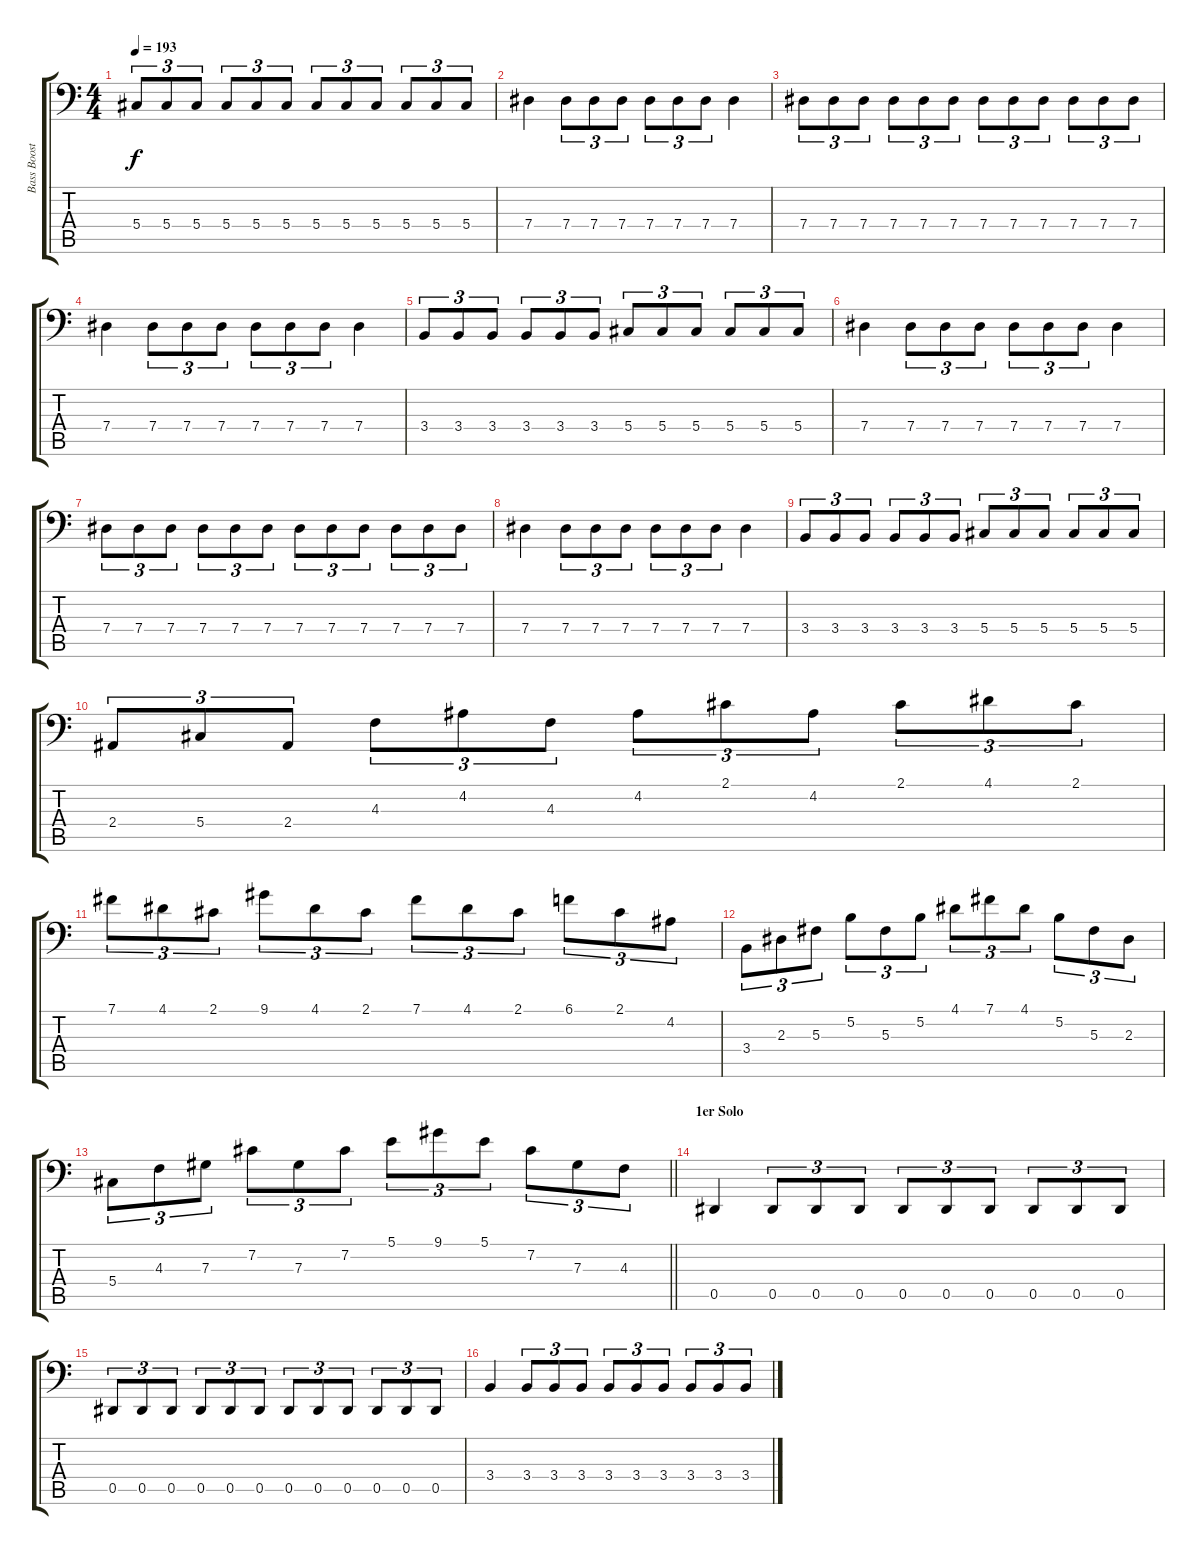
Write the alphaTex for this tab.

\track ("Bass Boost" "Bass Boost") {instrument slapbass1}
\staff {score tabs}
\tuning (B2 Gb2 Db2 Ab1 Eb1 Bb0) {hide}
\ts (4 4)
\tempo 193
\clef f4
\ks c
5.4.8{tu (3 2) dy f} 5.4.8{tu (3 2)} 5.4.8{tu (3 2)} 5.4.8{tu (3 2)} 5.4.8{tu (3 2)} 5.4.8{tu (3 2)} 5.4.8{tu (3 2)} 5.4.8{tu (3 2)} 5.4.8{tu (3 2)} 5.4.8{tu (3 2)} 5.4.8{tu (3 2)} 5.4.8{tu (3 2)} |
7.4.4 7.4.8{tu (3 2)} 7.4.8{tu (3 2)} 7.4.8{tu (3 2)} 7.4.8{tu (3 2)} 7.4.8{tu (3 2)} 7.4.8{tu (3 2)} 7.4.4 |
7.4.8{tu (3 2)} 7.4.8{tu (3 2)} 7.4.8{tu (3 2)} 7.4.8{tu (3 2)} 7.4.8{tu (3 2)} 7.4.8{tu (3 2)} 7.4.8{tu (3 2)} 7.4.8{tu (3 2)} 7.4.8{tu (3 2)} 7.4.8{tu (3 2)} 7.4.8{tu (3 2)} 7.4.8{tu (3 2)} |
7.4.4 7.4.8{tu (3 2)} 7.4.8{tu (3 2)} 7.4.8{tu (3 2)} 7.4.8{tu (3 2)} 7.4.8{tu (3 2)} 7.4.8{tu (3 2)} 7.4.4 |
3.4.8{tu (3 2)} 3.4.8{tu (3 2)} 3.4.8{tu (3 2)} 3.4.8{tu (3 2)} 3.4.8{tu (3 2)} 3.4.8{tu (3 2)} 5.4.8{tu (3 2)} 5.4.8{tu (3 2)} 5.4.8{tu (3 2)} 5.4.8{tu (3 2)} 5.4.8{tu (3 2)} 5.4.8{tu (3 2)} |
7.4.4 7.4.8{tu (3 2)} 7.4.8{tu (3 2)} 7.4.8{tu (3 2)} 7.4.8{tu (3 2)} 7.4.8{tu (3 2)} 7.4.8{tu (3 2)} 7.4.4 |
7.4.8{tu (3 2)} 7.4.8{tu (3 2)} 7.4.8{tu (3 2)} 7.4.8{tu (3 2)} 7.4.8{tu (3 2)} 7.4.8{tu (3 2)} 7.4.8{tu (3 2)} 7.4.8{tu (3 2)} 7.4.8{tu (3 2)} 7.4.8{tu (3 2)} 7.4.8{tu (3 2)} 7.4.8{tu (3 2)} |
7.4.4 7.4.8{tu (3 2)} 7.4.8{tu (3 2)} 7.4.8{tu (3 2)} 7.4.8{tu (3 2)} 7.4.8{tu (3 2)} 7.4.8{tu (3 2)} 7.4.4 |
3.4.8{tu (3 2)} 3.4.8{tu (3 2)} 3.4.8{tu (3 2)} 3.4.8{tu (3 2)} 3.4.8{tu (3 2)} 3.4.8{tu (3 2)} 5.4.8{tu (3 2)} 5.4.8{tu (3 2)} 5.4.8{tu (3 2)} 5.4.8{tu (3 2)} 5.4.8{tu (3 2)} 5.4.8{tu (3 2)} |
2.4.8{tu (3 2)} 5.4.8{tu (3 2)} 2.4.8{tu (3 2)} 4.3.8{tu (3 2)} 4.2.8{tu (3 2)} 4.3.8{tu (3 2)} 4.2.8{tu (3 2)} 2.1.8{tu (3 2)} 4.2.8{tu (3 2)} 2.1.8{tu (3 2)} 4.1.8{tu (3 2)} 2.1.8{tu (3 2)} |
7.1.8{tu (3 2)} 4.1.8{tu (3 2)} 2.1.8{tu (3 2)} 9.1.8{tu (3 2)} 4.1.8{tu (3 2)} 2.1.8{tu (3 2)} 7.1.8{tu (3 2)} 4.1.8{tu (3 2)} 2.1.8{tu (3 2)} 6.1.8{tu (3 2)} 2.1.8{tu (3 2)} 4.2.8{tu (3 2)} |
3.4.8{tu (3 2)} 2.3.8{tu (3 2)} 5.3.8{tu (3 2)} 5.2.8{tu (3 2)} 5.3.8{tu (3 2)} 5.2.8{tu (3 2)} 4.1.8{tu (3 2)} 7.1.8{tu (3 2)} 4.1.8{tu (3 2)} 5.2.8{tu (3 2)} 5.3.8{tu (3 2)} 2.3.8{tu (3 2)} |
\barLineRight lightlight
5.4.8{tu (3 2)} 4.3.8{tu (3 2)} 7.3.8{tu (3 2)} 7.2.8{tu (3 2)} 7.3.8{tu (3 2)} 7.2.8{tu (3 2)} 5.1.8{tu (3 2)} 9.1.8{tu (3 2)} 5.1.8{tu (3 2)} 7.2.8{tu (3 2)} 7.3.8{tu (3 2)} 4.3.8{tu (3 2)} |
\section ("" "1er Solo")
0.5.4 0.5.8{tu (3 2)} 0.5.8{tu (3 2)} 0.5.8{tu (3 2)} 0.5.8{tu (3 2)} 0.5.8{tu (3 2)} 0.5.8{tu (3 2)} 0.5.8{tu (3 2)} 0.5.8{tu (3 2)} 0.5.8{tu (3 2)} |
0.5.8{tu (3 2)} 0.5.8{tu (3 2)} 0.5.8{tu (3 2)} 0.5.8{tu (3 2)} 0.5.8{tu (3 2)} 0.5.8{tu (3 2)} 0.5.8{tu (3 2)} 0.5.8{tu (3 2)} 0.5.8{tu (3 2)} 0.5.8{tu (3 2)} 0.5.8{tu (3 2)} 0.5.8{tu (3 2)} |
3.4.4 3.4.8{tu (3 2)} 3.4.8{tu (3 2)} 3.4.8{tu (3 2)} 3.4.8{tu (3 2)} 3.4.8{tu (3 2)} 3.4.8{tu (3 2)} 3.4.8{tu (3 2)} 3.4.8{tu (3 2)} 3.4.8{tu (3 2)}
